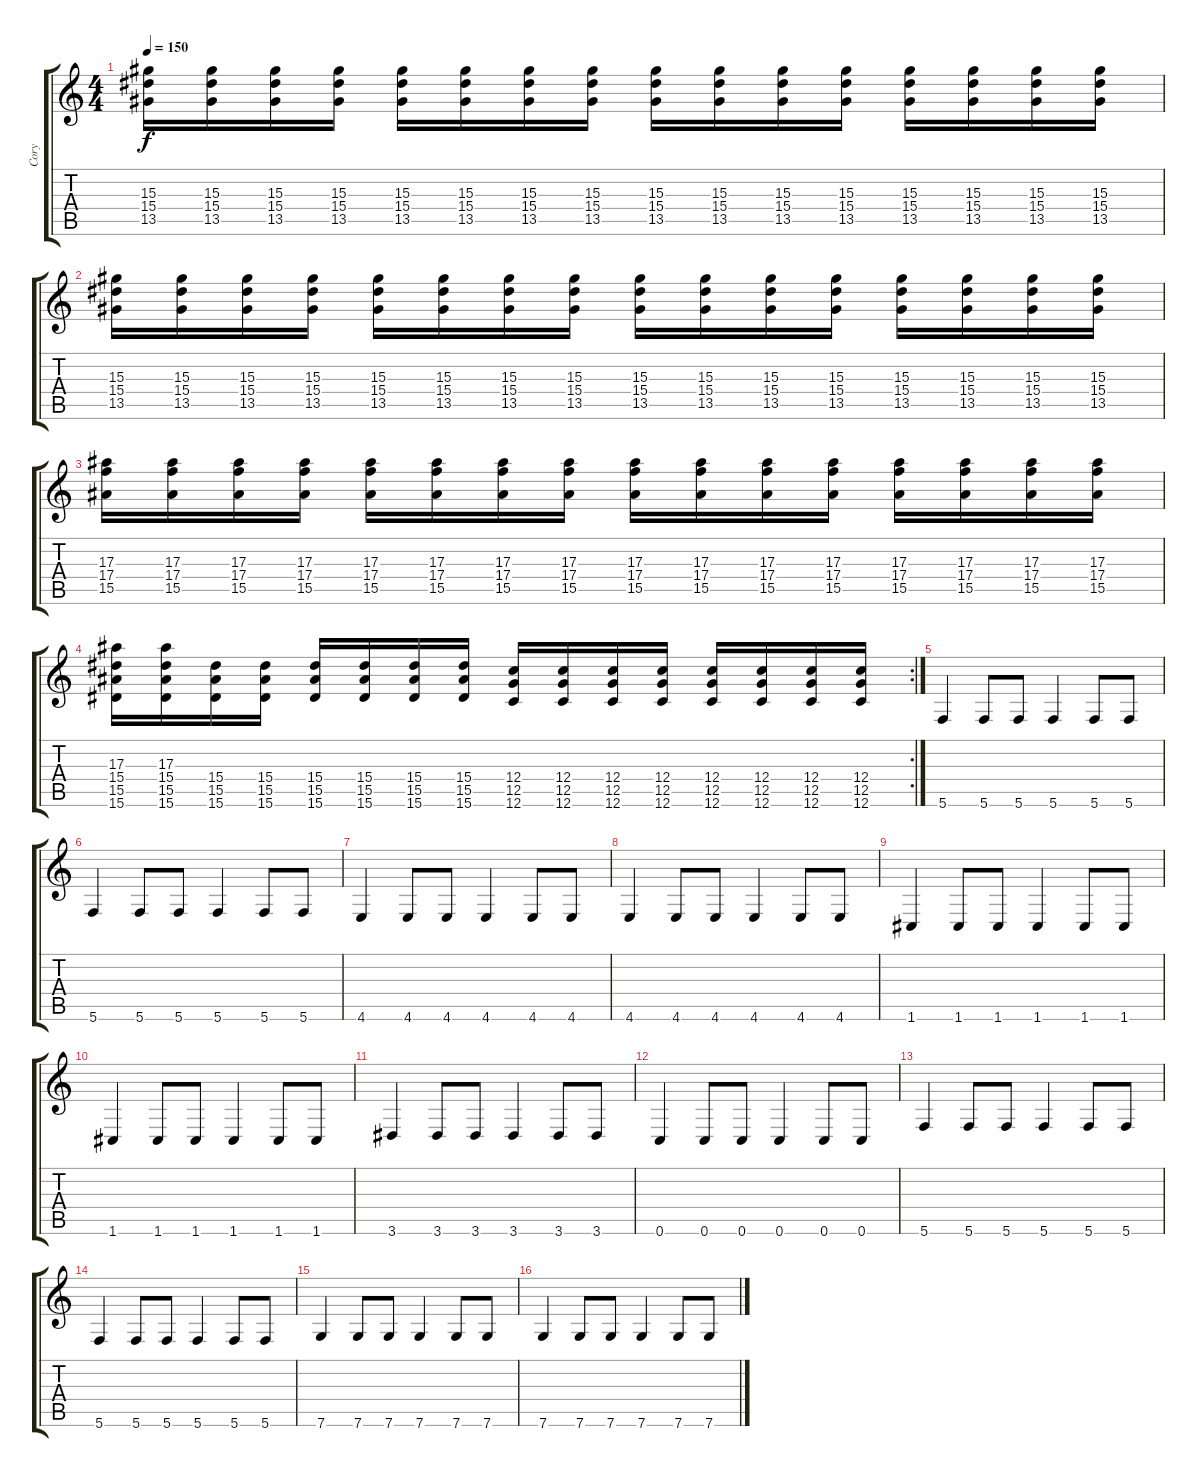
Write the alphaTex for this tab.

\track ("Cory" "Cory") {instrument distortionguitar}
\staff {score tabs}
\tuning (D4 A3 F3 C3 G2 C2) {hide}
\ts (4 4)
\tempo 150
\clef g2
\ks c
(15.3 15.4 13.5).16{dy f} (15.3 15.4 13.5).16 (15.3 15.4 13.5).16 (15.3 15.4 13.5).16 (15.3 15.4 13.5).16 (15.3 15.4 13.5).16 (15.3 15.4 13.5).16 (15.3 15.4 13.5).16 (15.3 15.4 13.5).16 (15.3 15.4 13.5).16 (15.3 15.4 13.5).16 (15.3 15.4 13.5).16 (15.3 15.4 13.5).16 (15.3 15.4 13.5).16 (15.3 15.4 13.5).16 (15.3 15.4 13.5).16 |
(15.3 15.4 13.5).16 (15.3 15.4 13.5).16 (15.3 15.4 13.5).16 (15.3 15.4 13.5).16 (15.3 15.4 13.5).16 (15.3 15.4 13.5).16 (15.3 15.4 13.5).16 (15.3 15.4 13.5).16 (15.3 15.4 13.5).16 (15.3 15.4 13.5).16 (15.3 15.4 13.5).16 (15.3 15.4 13.5).16 (15.3 15.4 13.5).16 (15.3 15.4 13.5).16 (15.3 15.4 13.5).16 (15.3 15.4 13.5).16 |
(17.3 17.4 15.5).16 (17.3 17.4 15.5).16 (17.3 17.4 15.5).16 (17.3 17.4 15.5).16 (17.3 17.4 15.5).16 (17.3 17.4 15.5).16 (17.3 17.4 15.5).16 (17.3 17.4 15.5).16 (17.3 17.4 15.5).16 (17.3 17.4 15.5).16 (17.3 17.4 15.5).16 (17.3 17.4 15.5).16 (17.3 17.4 15.5).16 (17.3 17.4 15.5).16 (17.3 17.4 15.5).16 (17.3 17.4 15.5).16 |
\rc 2
(17.3 15.4 15.5 15.6).16 (17.3 15.4 15.5 15.6).16 (15.4 15.5 15.6).16 (15.4 15.5 15.6).16 (15.4 15.5 15.6).16 (15.4 15.5 15.6).16 (15.4 15.5 15.6).16 (15.4 15.5 15.6).16 (12.4 12.5 12.6).16 (12.4 12.5 12.6).16 (12.4 12.5 12.6).16 (12.4 12.5 12.6).16 (12.4 12.5 12.6).16 (12.4 12.5 12.6).16 (12.4 12.5 12.6).16 (12.4 12.5 12.6).16 |
5.6.4 5.6.8 5.6.8 5.6.4 5.6.8 5.6.8 |
5.6.4 5.6.8 5.6.8 5.6.4 5.6.8 5.6.8 |
4.6.4 4.6.8 4.6.8 4.6.4 4.6.8 4.6.8 |
4.6.4 4.6.8 4.6.8 4.6.4 4.6.8 4.6.8 |
1.6.4 1.6.8 1.6.8 1.6.4 1.6.8 1.6.8 |
1.6.4 1.6.8 1.6.8 1.6.4 1.6.8 1.6.8 |
3.6.4 3.6.8 3.6.8 3.6.4 3.6.8 3.6.8 |
0.6.4 0.6.8 0.6.8 0.6.4 0.6.8 0.6.8 |
5.6.4 5.6.8 5.6.8 5.6.4 5.6.8 5.6.8 |
5.6.4 5.6.8 5.6.8 5.6.4 5.6.8 5.6.8 |
7.6.4 7.6.8 7.6.8 7.6.4 7.6.8 7.6.8 |
7.6.4 7.6.8 7.6.8 7.6.4 7.6.8 7.6.8
